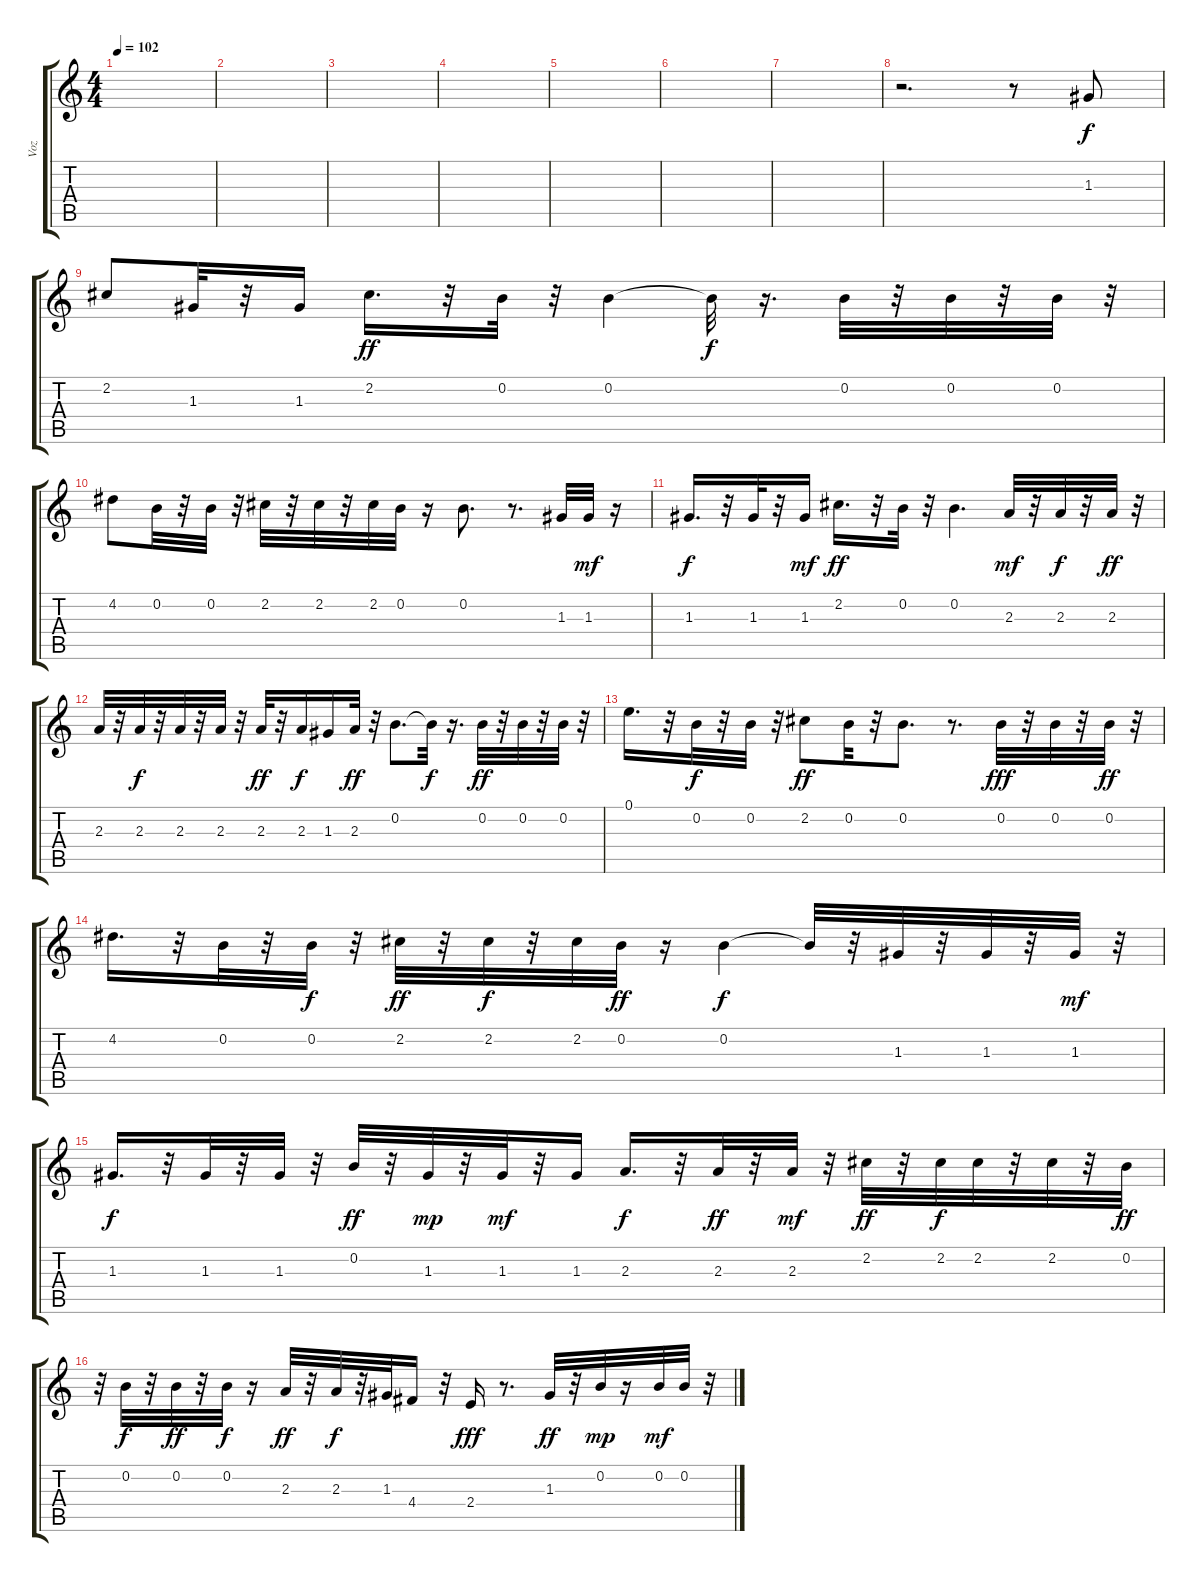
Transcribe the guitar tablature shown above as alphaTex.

\track ("Voz" "Voz") {instrument acousticguitarsteel}
\staff {score tabs}
\tuning (E4 B3 G3 D3 A2 E2) {hide}
\ts (4 4)
\tempo 102
\clef g2
\ks c
|
|
|
|
|
|
|
r.2{d} r.8 1.3.8{volume 14 instrument lead8bassandlead} |
2.2.8 1.3.32{dy f} r.32 1.3.16 2.2.16{d dy ff} r.32 0.2.32{volume 14} r.32 0.2.4 0.2{t}.32{dy f} r.16{d} 0.2.32{volume 15} r.32 0.2.32 r.32 0.2.32 r.32 |
4.2.8 0.2.32 r.32 0.2.32 r.32 2.2.32 r.32 2.2.32 r.32 2.2.32 0.2.32 r.16 0.2.8{d} r.8{d} 1.3.32 1.3.32{dy mf} r.16 |
1.3.16{d dy f} r.32 1.3.32 r.32 1.3.16{dy mf} 2.2.16{d dy ff} r.32 0.2.32 r.32 0.2.4{d} 2.3.32{dy mf volume 15} r.32 2.3.32{dy f} r.32 2.3.32{dy ff} r.32 |
2.3.32 r.32 2.3.32{dy f} r.32 2.3.32 r.32 2.3.32 r.32 2.3.32{dy ff} r.32 2.3.16{dy f} 1.3.16 2.3.32{dy ff} r.32 0.2.8{d} 0.2{t}.32{dy f} r.16{d} 0.2.32{dy ff} r.32 0.2.32 r.32 0.2.32 r.32 |
0.1.16{d} r.32 0.2.32{dy f} r.32 0.2.32 r.32 2.2.8{dy ff} 0.2.32 r.32 0.2.8{d} r.8{d} 0.2.32{dy fff} r.32 0.2.32 r.32 0.2.32{dy ff} r.32 |
4.2.16{d} r.32 0.2.32 r.32 0.2.32{dy f} r.32 2.2.32{dy ff} r.32 2.2.32{dy f} r.32 2.2.32 0.2.32{dy ff} r.16 0.2.4{dy f} 0.2{t}.32 r.32 1.3.32 r.32 1.3.32 r.32 1.3.32{dy mf} r.32 |
1.3.16{d dy f} r.32 1.3.32 r.32 1.3.32 r.32 0.2.32{dy ff} r.32 1.3.32{dy mp} r.32 1.3.32{dy mf} r.32 1.3.16 2.3.16{d dy f} r.32 2.3.32{dy ff} r.32 2.3.32{dy mf} r.32 2.2.32{dy ff} r.32 2.2.32{dy f} 2.2.32{volume 15} r.32 2.2.32 r.32 0.2.32{dy ff} |
r.32 0.2.32{dy f} r.32 0.2.32{dy ff} r.32 0.2.32{dy f} r.16 2.3.32{dy ff} r.32 2.3.32{dy f} r.32 1.3.32 4.4.16 r.32 2.4.16{dy fff} r.8{d} 1.3.32{dy ff} r.32 0.2.32{dy mp} r.16 0.2.32{dy mf} 0.2.32 r.32
